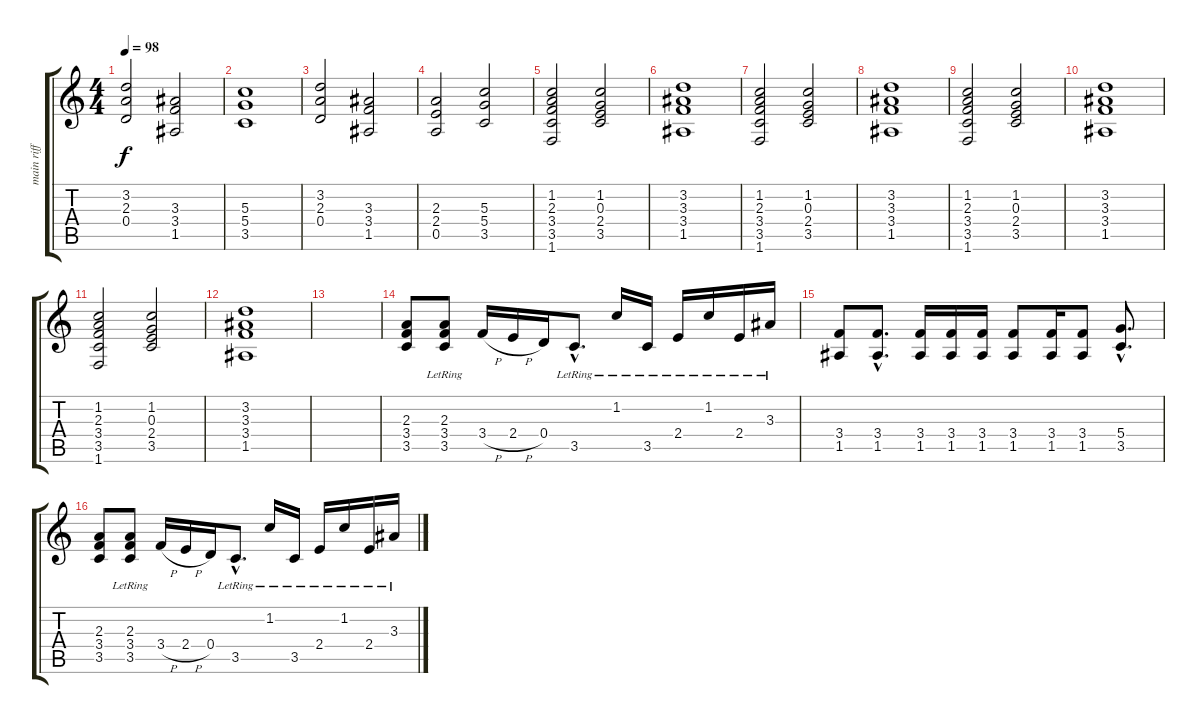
\track ("main riff" "main riff") {instrument electricguitarclean}
\staff {score tabs}
\tuning (E4 B3 G3 D3 A2 E2) {hide}
\ts (4 4)
\tempo 98
\clef g2
\ks c
(3.2 2.3 0.4).2{dy f volume 12} (3.3 3.4 1.5).2{volume 12} |
(5.3 5.4 3.5).1{volume 12} |
(3.2 2.3 0.4).2{volume 12} (3.3 3.4 1.5).2{volume 12} |
(2.3 2.4 0.5).2{volume 12} (5.3 5.4 3.5).2{volume 12} |
(1.2 2.3 3.4 3.5 1.6).2 (1.2 0.3 2.4 3.5).2 |
(3.2 3.3 3.4 1.5).1 |
(1.2 2.3 3.4 3.5 1.6).2 (1.2 0.3 2.4 3.5).2 |
(3.2 3.3 3.4 1.5).1 |
(1.2 2.3 3.4 3.5 1.6).2 (1.2 0.3 2.4 3.5).2 |
(3.2 3.3 3.4 1.5).1 |
(1.2 2.3 3.4 3.5 1.6).2 (1.2 0.3 2.4 3.5).2 |
(3.2 3.3 3.4 1.5).1 |
|
(2.3 3.4 3.5).8 (2.3{lr} 3.4 3.5{lr}).8 3.4{h}.16 2.4{h}.16 0.4.16 3.5{hac lr}.8{d} 1.2{lr}.16 3.5{lr}.16 2.4{lr}.16 1.2{lr}.16 2.4{lr}.16 3.3{lr}.16 |
(3.4 1.5).8 (3.4{hac} 1.5{hac}).8{d} (3.4 1.5).16 (3.4 1.5).16 (3.4 1.5).16 (3.4 1.5).8 (3.4 1.5).16 (3.4 1.5).8 (5.4{hac} 3.5{hac}).8{d} |
(2.3 3.4 3.5).8 (2.3{lr} 3.4 3.5{lr}).8 3.4{h}.16 2.4{h}.16 0.4.16 3.5{hac lr}.8{d} 1.2{lr}.16 3.5{lr}.16 2.4{lr}.16 1.2{lr}.16 2.4{lr}.16 3.3{lr}.16
